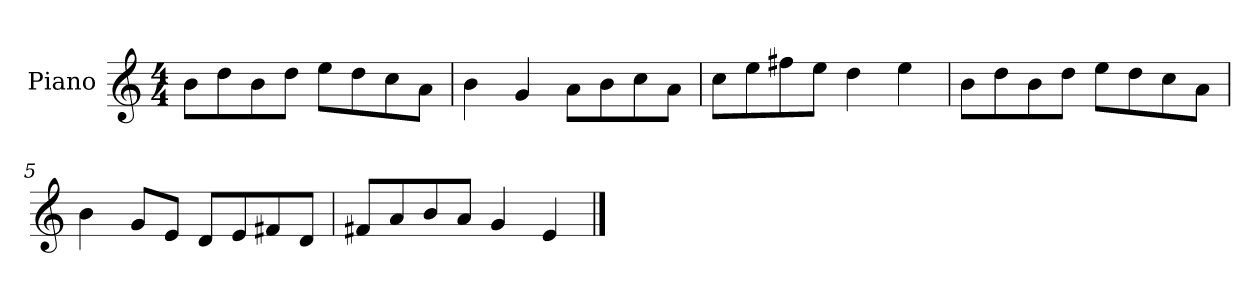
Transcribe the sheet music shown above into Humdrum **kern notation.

**kern
*part1
*staff1
*I"Piano
*I'P-no
*clefG2
*k[]
*M4/4
*MM90
=1
8b\L
8dd\
8b\
8dd\J
8ee\L
8dd\
8cc\
8a\J
=2
4b\
4g/
8a\L
8b\
8cc\
8a\J
=3
8cc\L
8ee\
8ff#X\
8ee\J
4dd\
4ee\
=4
8b\L
8dd\
8b\
8dd\J
8ee\L
8dd\
8cc\
8a\J
=5
4b\
8g/L
8e/J
8d/L
8e/
8f#X/
8d/J
!!LO:LB:g=z
=6
8f#X/L
8a/
8b/
8a/J
4g/
4e/
==
*-
